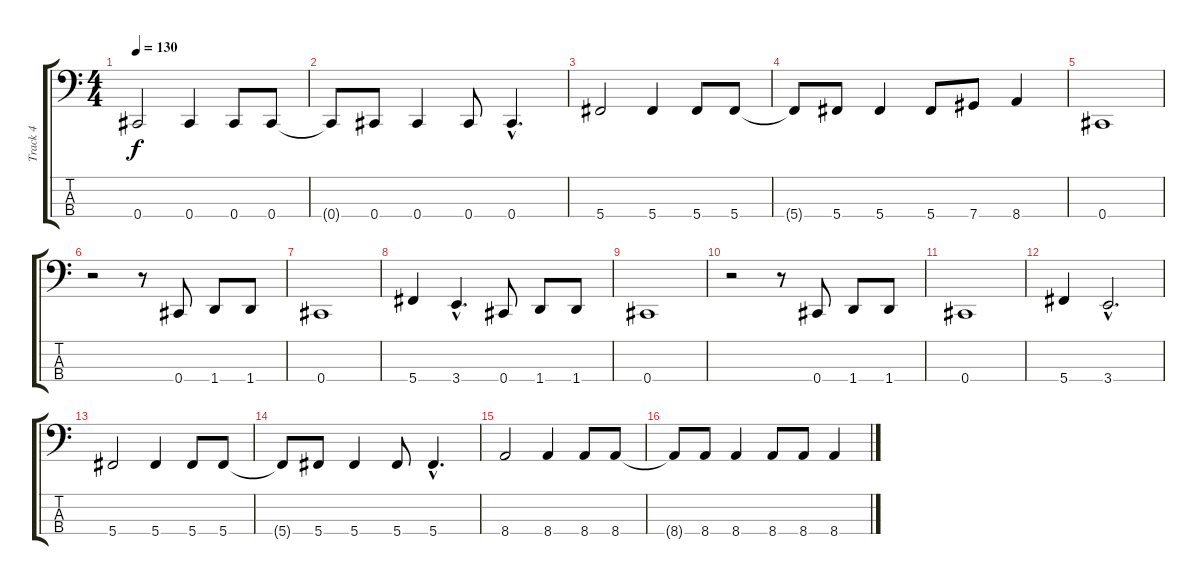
\track ("Track 4" "Track 4") {instrument electricbasspick}
\staff {score tabs}
\tuning (Gb2 Db2 Ab1 Db1) {hide}
\ts (4 4)
\tempo 130
\clef f4
\ks c
0.4.2{dy f} 0.4.4 0.4.8 0.4.8 |
0.4{t}.8 0.4.8 0.4.4 0.4.8 0.4{hac}.4{d} |
5.4.2 5.4.4 5.4.8 5.4.8 |
5.4{t}.8 5.4.8 5.4.4 5.4.8 7.4.8 8.4.4 |
0.4.1 |
r.2 r.8 0.4.8 1.4.8 1.4.8 |
0.4.1 |
5.4.4 3.4{hac}.4{d} 0.4.8 1.4.8 1.4.8 |
0.4.1 |
r.2 r.8 0.4.8 1.4.8 1.4.8 |
0.4.1 |
5.4.4 3.4{hac}.2{d} |
5.4.2 5.4.4 5.4.8 5.4.8 |
5.4{t}.8 5.4.8 5.4.4 5.4.8 5.4{hac}.4{d} |
8.4.2 8.4.4 8.4.8 8.4.8 |
8.4{t}.8 8.4.8 8.4.4 8.4.8 8.4.8 8.4.4
